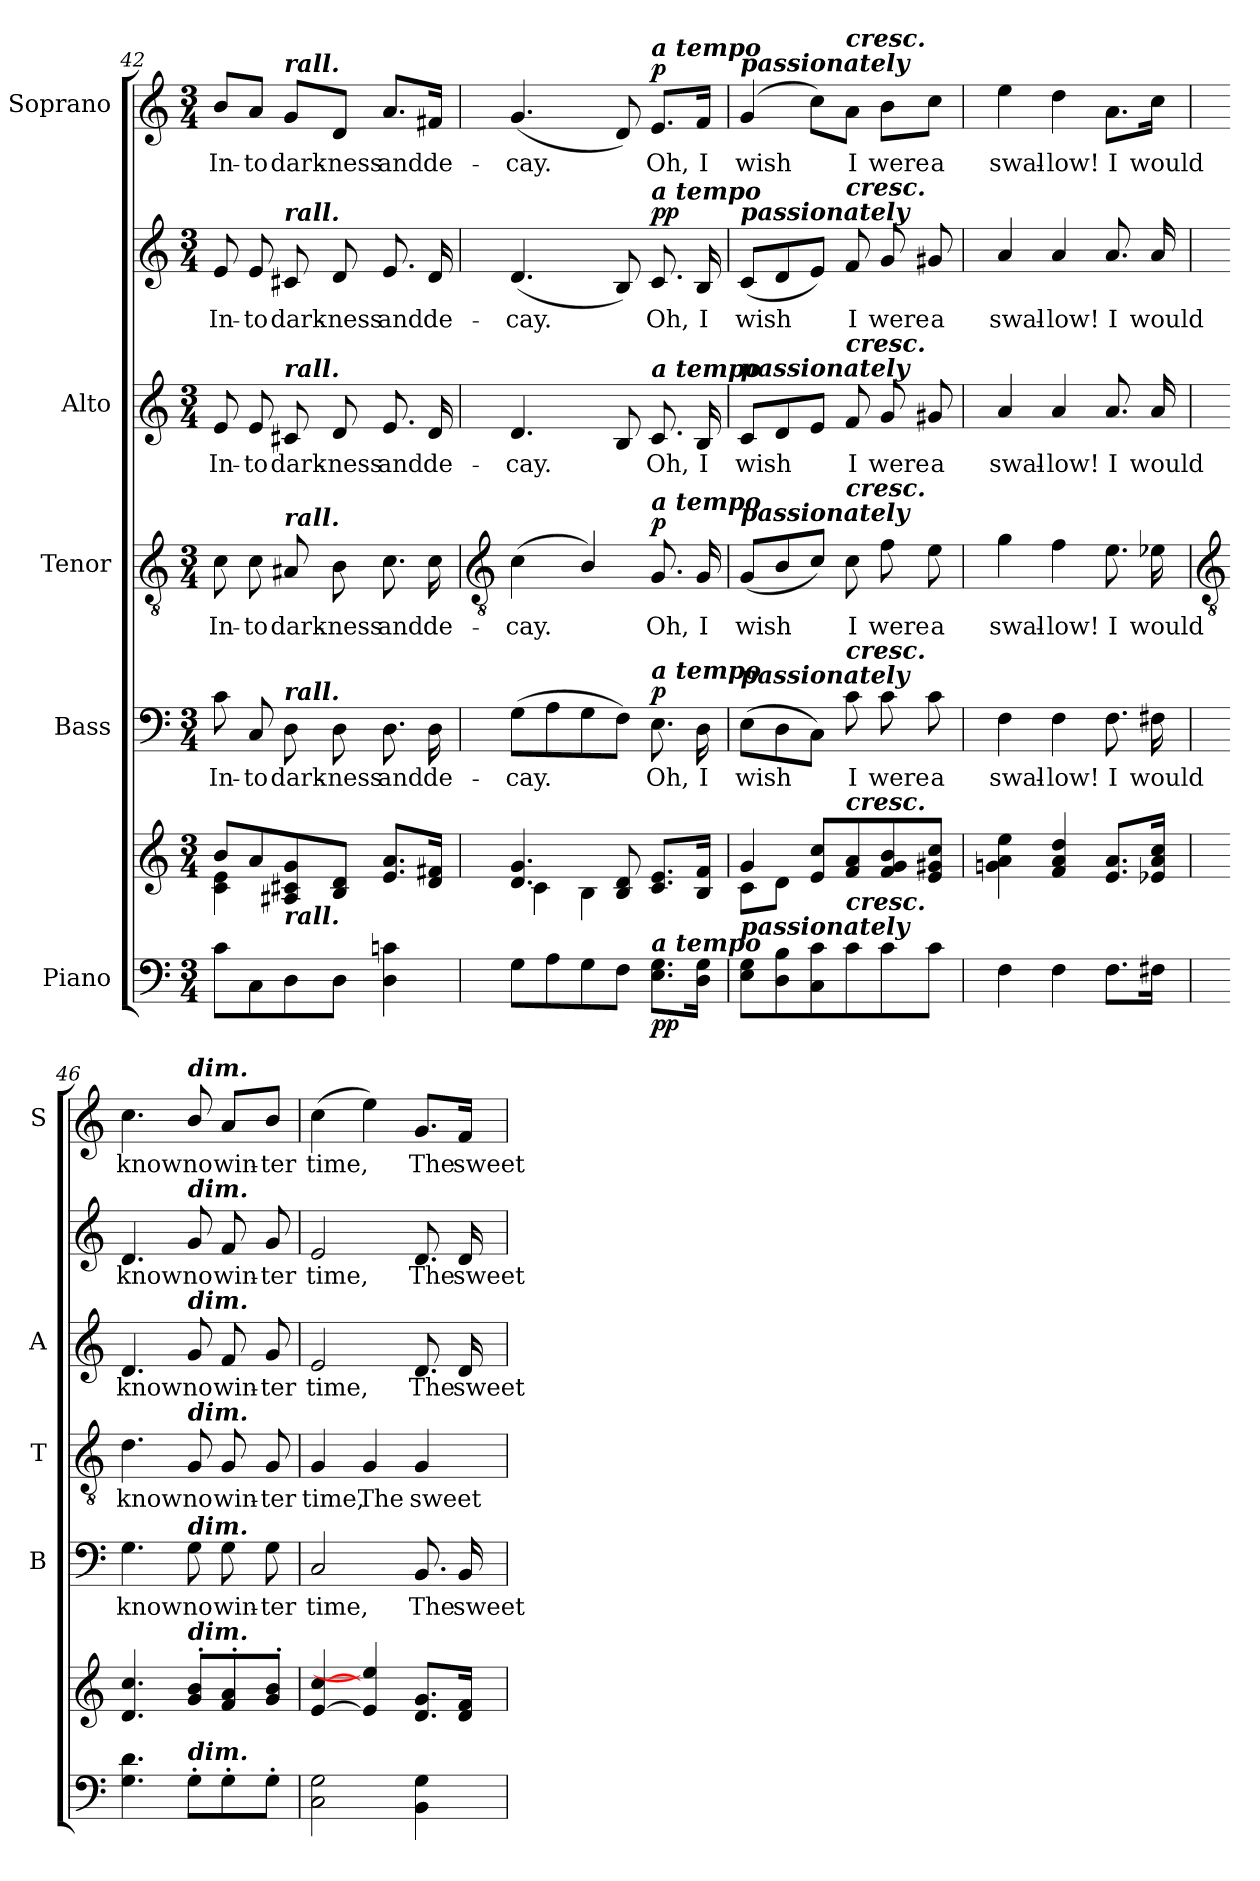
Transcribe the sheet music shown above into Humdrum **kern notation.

**kern	**kern	**dynam	**kern	**text	**dynam	**kern	**text	**dynam	**kern	**text	**kern	**text	**dynam	**kern	**text	**dynam
*part5	*part5	*part5	*part4	*part4	*part4	*part3	*part3	*part3	*part2	*part2	*part2	*part2	*part2	*part1	*part1	*part1
*staff7	*staff6	*staff6/7	*staff5	*staff5	*staff5	*staff4	*staff4	*staff4	*staff3	*staff3	*staff2	*staff2	*staff2/3	*staff1	*staff1	*staff1
*I"Piano	*	*	*I"Bass	*	*	*I"Tenor	*	*	*I"Alto	*	*	*	*	*I"Soprano	*	*
*	*	*	*I'B	*	*	*I'T	*	*	*I'A	*	*	*	*	*I'S	*	*
*clefF4	*clefG2	*	*clefF4	*	*	*clefGv2	*	*	*	*	*clefG2	*	*	*clefG2	*	*
*k[]	*k[]	*	*k[]	*	*	*k[]	*	*	*k[]	*	*k[]	*	*	*k[]	*	*
*C:	*C:	*	*C:	*	*	*C:	*	*	*C:	*	*C:	*	*	*C:	*	*
*M3/4	*M3/4	*	*M3/4	*	*	*M3/4	*	*	*M3/4	*	*M3/4	*	*	*M3/4	*	*
=42	=42	=42	=42	=42	=42	=42	=42	=42	=42	=42	=42	=42	=42	=42	=42	=42
*	*^	*	*	*	*	*	*	*	*	*	*	*	*	*	*	*
!	!	!	!	!	!LO:LY:b	!	!	!LO:LY:b	!	!	!LO:LY:b	!	!LO:LY:b	!	!	!LO:LY:b	!
8cL	8b/L	4c\ 4e\	.	8c	In-	.	8c	In-	.	8e/	In-	8e/	In-	.	8b/L	In-	.
!	!	!	!	!	!LO:LY:b	!	!	!LO:LY:b	!	!	!LO:LY:b	!	!LO:LY:b	!	!	!LO:LY:b	!
8C	8a	.	.	8C	-to	.	8c	-to	.	8e	-to	8e	-to	.	8a/J	-to	.
!	!	!	!	!	!	!	!	!	!	!	!	!	!	!	!LO:TX:a:Bi:t=rall.	!	!
!	!	!	!	!	!	!	!	!	!	!	!	!LO:TX:a:Bi:t=rall.	!	!	!	!	!
!	!	!	!	!	!	!	!	!	!	!LO:TX:a:Bi:t=rall.	!	!	!	!	!	!	!
!	!	!	!	!	!	!	!LO:TX:a:Bi:t=rall.	!	!	!	!	!	!	!	!	!	!
!	!	!	!	!LO:TX:a:Bi:t=rall.	!	!	!	!	!	!	!	!	!	!	!	!	!
!	!LO:TX:b:Bi:t=rall.	!	!	!	!	!	!	!	!	!	!	!	!	!	!	!	!
!	!	!	!	!	!LO:LY:b	!	!	!LO:LY:b	!	!	!LO:LY:b	!	!LO:LY:b	!	!	!LO:LY:b	!
8D	8A#X 8c#X 8g	2ryy	.	8D	dark-	.	8A#X	dark-	.	8c#X	dark-	8c#X	dark-	.	8g/L	dark-	.
!	!	!	!	!	!LO:LY:b	!	!	!LO:LY:b	!	!	!LO:LY:b	!	!LO:LY:b	!	!	!LO:LY:b	!
8DJ	8B 8dJ	.	.	8D	-ness	.	8B	-ness	.	8d	-ness	8d	-ness	.	8d/J	-ness	.
!	!	!	!	!	!LO:LY:b	!	!	!LO:LY:b	!	!	!LO:LY:b	!	!LO:LY:b	!	!	!LO:LY:b	!
4D 4cn	8.e 8.aL	.	.	8.D	and	.	8.c	and	.	8.e	and	8.e	and	.	8.a/L	and	.
!	!	!	!	!	!LO:LY:b	!	!	!LO:LY:b	!	!	!LO:LY:b	!	!LO:LY:b	!	!	!LO:LY:b	!
.	16d 16f#XJ	.	.	16D	de-	.	16c	de-	.	16d	de-	16d	de-	.	16f#X/Jk	de-	.
!!LO:LB:g=z
=43	=43	=43	=43	=43	=43	=43	=43	=43	=43	=43	=43	=43	=43	=43	=43	=43	=43
*	*	*	*	*	*	*	*clefGv2	*	*	*	*	*	*	*	*	*	*
!	!	!	!	!	!LO:LY:b	!	!	!LO:LY:b	!	!	!LO:LY:b	!	!LO:LY:b	!	!	!LO:LY:b	!
8GL	4.d 4.g	4c\	.	(>8GL	-cay.	.	(<4c	-cay.	.	4.d	-cay.	(<4.d	-cay.	.	(<4.g	-cay.	.
8A	.	.	.	8A	.	.	.	.	.	.	.	.	.	.	.	.	.
8G	.	4B\	.	8G	.	.	4B/)	.	.	.	.	.	.	.	.	.	.
8FJ	8B 8d	.	.	8FJ)	.	.	.	.	.	8B	.	8B)	.	.	8d)	.	.
!	!	!	!	!	!	!	!	!	!	!	!	!	!	!	!LO:TX:a:Bi:t=a tempo	!	!
!	!	!	!	!	!	!	!	!	!	!	!	!LO:TX:a:Bi:t=a tempo	!	!	!	!	!
!	!	!	!	!	!	!	!	!	!	!LO:TX:a:Bi:t=a tempo	!	!	!	!	!	!	!
!	!	!	!	!	!	!	!LO:TX:a:Bi:t=a tempo	!	!	!	!	!	!	!	!	!	!
!	!	!	!	!LO:TX:a:Bi:t=a tempo	!	!	!	!	!	!	!	!	!	!	!	!	!
!LO:TX:a:Bi:t=a tempo	!	!	!	!	!	!	!	!	!	!	!	!	!	!	!	!	!
!	!	!	!LO:DY:b=2	!	!LO:LY:b	!	!	!LO:LY:b	!	!	!LO:LY:b	!	!LO:LY:b	!	!	!LO:LY:b	!
!	!	!	!LO:DY:n=1:b	!	!	!LO:DY:b	!	!	!LO:DY:b	!	!	!	!	!LO:DY:b=2	!	!	!
!	!	!	!	!	!	!	!	!	!	!	!	!	!	!LO:DY:n=1:b	!	!	!LO:DY:b
8.E 8.GL	8.c 8.eL	4ryy	p p	8.E	Oh,	p	8.G	Oh,	p	8.c	Oh,	8.c	Oh,	p p	8.e/L	Oh,	p
!	!	!	!	!	!LO:LY:b	!	!	!LO:LY:b	!	!	!LO:LY:b	!	!LO:LY:b	!	!	!LO:LY:b	!
16D 16GJ	16B 16fJ	.	.	16D	I	.	16G	I	.	16B	I	16B	I	.	16f/Jk	I	.
=44	=44	=44	=44	=44	=44	=44	=44	=44	=44	=44	=44	=44	=44	=44	=44	=44	=44
!	!	!	!	!	!	!	!	!	!	!	!	!	!	!	!LO:TX:a:Bi:t=passionately	!	!
!	!	!	!	!	!	!	!	!	!	!	!	!LO:TX:a:Bi:t=passionately	!	!	!	!	!
!	!	!	!	!	!	!	!	!	!	!LO:TX:a:Bi:t=passionately	!	!	!	!	!	!	!
!	!	!	!	!	!	!	!LO:TX:a:Bi:t=passionately	!	!	!	!	!	!	!	!	!	!
!	!	!	!	!LO:TX:a:Bi:t=passionately	!	!	!	!	!	!	!	!	!	!	!	!	!
!LO:TX:a:Bi:t=passionately	!	!	!	!	!	!	!	!	!	!	!	!	!	!	!	!	!
!	!	!	!	!	!LO:LY:b	!	!	!LO:LY:b	!	!	!LO:LY:b	!	!LO:LY:b	!	!	!LO:LY:b	!
8E 8GL	4g	8c\L	.	(>8EL	wish	.	(<8GL	wish	.	8cL	wish	(<8cL	wish	.	(<4g	wish	.
8D 8B	.	8d\J	.	8D	.	.	8B	.	.	8d	.	8d	.	.	.	.	.
8C 8c	8e 8ccL	2ryy	.	8CJ)	.	.	8cJ)	.	.	8eJ	.	8eJ)	.	.	8cc\L)	.	.
!	!	!	!	!	!	!	!	!	!	!	!	!	!	!	!LO:TX:a:Bi:t=cresc.	!	!
!	!	!	!	!	!	!	!	!	!	!	!	!LO:TX:a:Bi:t=cresc.	!	!	!	!	!
!	!	!	!	!	!	!	!	!	!	!LO:TX:a:Bi:t=cresc.	!	!	!	!	!	!	!
!	!	!	!	!	!	!	!LO:TX:a:Bi:t=cresc.	!	!	!	!	!	!	!	!	!	!
!	!	!	!	!LO:TX:a:Bi:t=cresc.	!	!	!	!	!	!	!	!	!	!	!	!	!
!	!LO:TX:a:Bi:t=cresc.	!	!	!	!	!	!	!	!	!	!	!	!	!	!	!	!
!LO:TX:a:Bi:t=cresc.	!	!	!	!	!	!	!	!	!	!	!	!	!	!	!	!	!
!	!	!	!	!	!LO:LY:b	!	!	!LO:LY:b	!	!	!LO:LY:b	!	!LO:LY:b	!	!	!LO:LY:b	!
8c	8f 8a	.	.	8c	I	.	8c	I	.	8f	I	8f	I	.	8a\J	I	.
!	!	!	!	!	!LO:LY:b	!	!	!LO:LY:b	!	!	!LO:LY:b	!	!LO:LY:b	!	!	!LO:LY:b	!
8c	8f 8g 8b	.	.	8c	were	.	8f	were	.	8g	were	8g	were	.	8b\L	were	.
!	!	!	!	!	!LO:LY:b	!	!	!LO:LY:b	!	!	!LO:LY:b	!	!LO:LY:b	!	!	!LO:LY:b	!
8cJ	8e 8g#X 8ccJ	.	.	8c	a	.	8e	a	.	8g#X	a	8g#X	a	.	8cc\J	a	.
*	*v	*v	*	*	*	*	*	*	*	*	*	*	*	*	*	*	*
=45	=45	=45	=45	=45	=45	=45	=45	=45	=45	=45	=45	=45	=45	=45	=45	=45
!	!	!	!	!LO:LY:b	!	!	!LO:LY:b	!	!	!LO:LY:b	!	!LO:LY:b	!	!	!LO:LY:b	!
4F	4gn 4a 4ee	.	4F	swal-	.	4g	swal-	.	4a	swal-	4a	swal-	.	4ee	swal-	.
!	!	!	!	!LO:LY:b	!	!	!LO:LY:b	!	!	!LO:LY:b	!	!LO:LY:b	!	!	!LO:LY:b	!
4F	4f 4a 4dd	.	4F	-low!	.	4f	-low!	.	4a	-low!	4a	-low!	.	4dd	-low!	.
!	!	!	!	!LO:LY:b	!	!	!LO:LY:b	!	!	!LO:LY:b	!	!LO:LY:b	!	!	!LO:LY:b	!
8.FL	8.e 8.aL	.	8.F	I	.	8.e	I	.	8.a	I	8.a	I	.	8.a\L	I	.
!	!	!	!	!LO:LY:b	!	!	!LO:LY:b	!	!	!LO:LY:b	!	!LO:LY:b	!	!	!LO:LY:b	!
16F#XJ	16e-X 16a 16ccJ	.	16F#X	would	.	16e-X	would	.	16a	would	16a	would	.	16cc\Jk	would	.
!!LO:LB:g=z
=46	=46	=46	=46	=46	=46	=46	=46	=46	=46	=46	=46	=46	=46	=46	=46	=46
*	*	*	*	*	*	*clefGv2	*	*	*	*	*	*	*	*	*	*
*	*^	*	*	*	*	*	*	*	*	*	*	*	*	*	*	*
!	!	!LO:N:vis=1	!	!	!LO:LY:b	!	!	!LO:LY:b	!	!	!LO:LY:b	!	!LO:LY:b	!	!	!LO:LY:b	!
4.G 4.d	4.d 4.cc	2.ryy	.	4.G	know	.	4.d	know	.	4.d	know	4.d	know	.	4.cc	know	.
!	!	!	!	!	!	!	!	!	!	!	!	!	!	!	!LO:TX:a:Bi:t=dim.	!	!
!	!	!	!	!	!	!	!	!	!	!	!	!LO:TX:a:Bi:t=dim.	!	!	!	!	!
!	!	!	!	!	!	!	!	!	!	!LO:TX:a:Bi:t=dim.	!	!	!	!	!	!	!
!	!	!	!	!	!	!	!LO:TX:a:Bi:t=dim.	!	!	!	!	!	!	!	!	!	!
!	!	!	!	!LO:TX:a:Bi:t=dim.	!	!	!	!	!	!	!	!	!	!	!	!	!
!	!LO:TX:a:Bi:t=dim.	!	!	!	!	!	!	!	!	!	!	!	!	!	!	!	!
!LO:TX:a:Bi:t=dim.	!	!	!	!	!	!	!	!	!	!	!	!	!	!	!	!	!
!	!	!	!	!	!LO:LY:b	!	!	!LO:LY:b	!	!	!LO:LY:b	!	!LO:LY:b	!	!	!LO:LY:b	!
8G'L	8g/' 8b/'L	.	.	8G	no	.	8G	no	.	8g	no	8g	no	.	8b/	no	.
!	!	!	!	!	!LO:LY:b	!	!	!LO:LY:b	!	!	!LO:LY:b	!	!LO:LY:b	!	!	!LO:LY:b	!
8G'	8f' 8a'	.	.	8G	win-	.	8G	win-	.	8f	win-	8f	win-	.	8a/L	win-	.
!	!	!	!	!	!LO:LY:b	!	!	!LO:LY:b	!	!	!LO:LY:b	!	!LO:LY:b	!	!	!LO:LY:b	!
8G'J	8g' 8b'J	.	.	8G	-ter	.	8G	-ter	.	8g	-ter	8g	-ter	.	8b/J	-ter	.
=47	=47	=47	=47	=47	=47	=47	=47	=47	=47	=47	=47	=47	=47	=47	=47	=47	=47
!	!	!LO:N:vis=1	!	!	!LO:LY:b	!	!	!LO:LY:b	!	!	!LO:LY:b	!	!LO:LY:b	!	!	!LO:LY:b	!
2C 2G	[4e [4cc	2.ryy	.	2C	time,	.	4G	time,	.	2e	time,	2e	time,	.	(>4cc	time,	.
!	!	!	!	!	!	!	!	!LO:LY:b	!	!	!	!	!	!	!	!	!
.	4e] 4ee]	.	.	.	.	.	4G	The	.	.	.	.	.	.	4ee)	.	.
!	!	!	!	!	!LO:LY:b	!	!	!LO:LY:b	!	!	!LO:LY:b	!	!LO:LY:b	!	!	!LO:LY:b	!
4BB 4G	8.d 8.gL	.	.	8.BB	The	.	4G	sweet	.	8.d	The	8.d	The	.	8.g/L	The	.
!	!	!	!	!	!LO:LY:b	!	!	!	!	!	!LO:LY:b	!	!LO:LY:b	!	!	!LO:LY:b	!
.	16d 16fJ	.	.	16BB	sweet	.	.	.	.	16d	sweet	16d	sweet	.	16f/Jk	sweet	.
*	*v	*v	*	*	*	*	*	*	*	*	*	*	*	*	*	*	*
=	=	=	=	=	=	=	=	=	=	=	=	=	=	=	=	=
*-	*-	*-	*-	*-	*-	*-	*-	*-	*-	*-	*-	*-	*-	*-	*-	*-
